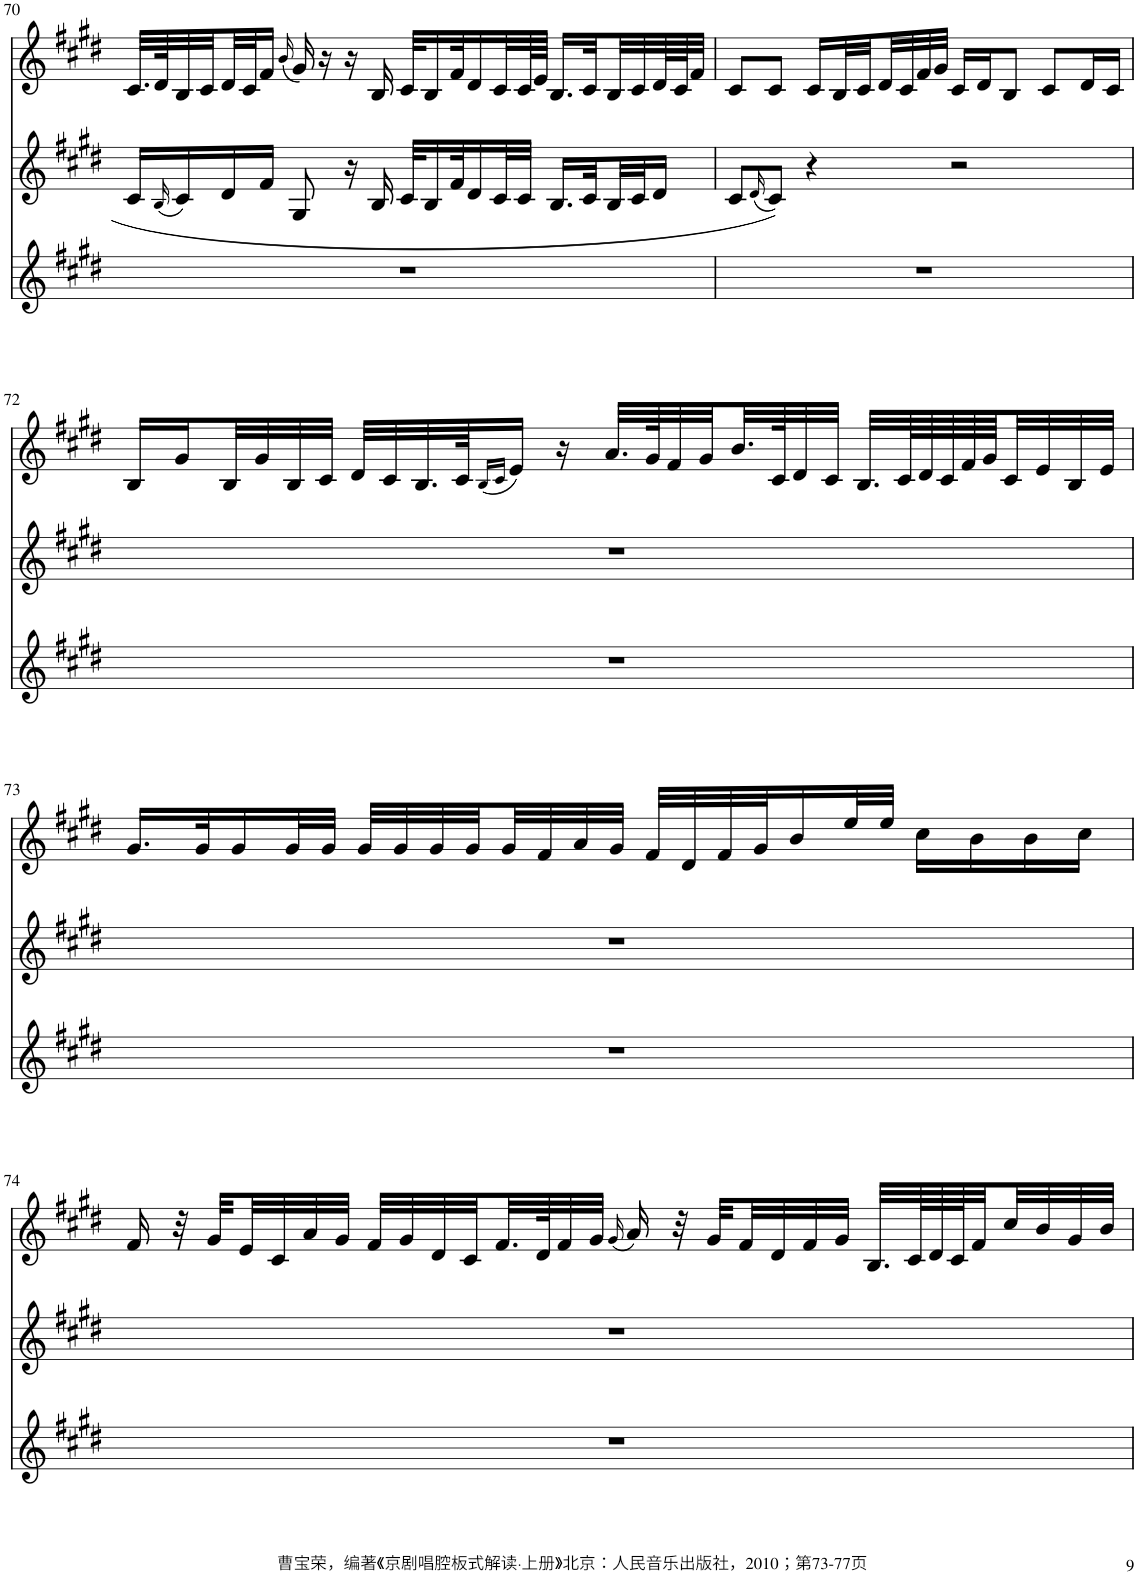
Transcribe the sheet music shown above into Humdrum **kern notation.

**kern	**kern	**kern
*part3	*part2	*part1
*staff3	*staff2	*staff1
*I"Piano	*I"Piano	*I"Piano
*I'Pno	*I'Pno	*I'Pno
!!LO:PB:g=z
*clefG2	*clefG2	*clefG2
*k[f#c#g#d#]	*k[f#c#g#d#]	*k[f#c#g#d#]
*M4/4	*M4/4	*M4/4
=70	=70	=70
1r	16c#/LL	32.c#/LLL
.	.	64d#/K
.	(16qB/	.
.	16c#/)	32B/
.	.	32c#/
.	16d#/	32d#/
.	.	32c#/J
.	16f#/JJ	16f#/JJ
.	.	(16qb/
.	8G#/	16g#/)
.	.	16r
.	16r	16r
.	16B/	16B/
.	32c#/KLL	32c#/KLL
.	16B/	16B/
.	32f#/K	32f#/K
.	16d#/	16d#/
.	32c#/L	32c#/L
.	32c#/JJJ	64c#/L
.	.	64e/JJJJ
.	16.B/LL	16.B/LL
.	32c#/L	32c#/L
.	32B/	32B/
.	32c#/J	32c#/
.	16d#/JJ	64d#/L
.	.	64c#/J
.	.	32f#/JJJ
=71	=71	=71
1r	8c#/L	8c#/L
.	(16qd#/	.
.	8c#/J)	8c#/J
.	4r	16c#/LL
.	.	32B/L
.	.	32c#/
.	.	32d#/
.	.	32c#/
.	.	32f#/
.	.	32g#/JJJ
.	2r	16c#/LL
.	.	16d#/J
.	.	8B/J
.	.	8c#/L
.	.	16d#/L
.	.	16c#/JJ
!!LO:LB:g=z
=72	=72	=72
1r	1r	16B/LL
.	.	16g#/
.	.	32B/L
.	.	32g#/
.	.	32B/
.	.	32c#/JJJ
.	.	32d#/LLL
.	.	32c#/
.	.	32.B/
.	.	64c#/JK
.	.	(16qB/LL
.	.	16qc#/JJ
.	.	16e/JJ)
.	.	16r
.	.	32.a/LLL
.	.	64g#/K
.	.	32f#/
.	.	32g#/
.	.	32.b/
.	.	64c#/K
.	.	32d#/
.	.	32c#/JJJ
.	.	32.B/LLL
.	.	64c#/L
.	.	64d#/
.	.	64c#/
.	.	64f#/
.	.	64g#/J
.	.	32c#/
.	.	32e/
.	.	32B/
.	.	32e/JJJ
!!LO:LB:g=z
=73	=73	=73
1r	1r	16.g#/LL
.	.	32g#/K
.	.	16g#/
.	.	32g#/L
.	.	32g#/JJJ
.	.	32g#/LLL
.	.	32g#/
.	.	32g#/
.	.	32g#/
.	.	32g#/
.	.	32f#/
.	.	32a/
.	.	32g#/JJJ
.	.	32f#/LLL
.	.	32d#/
.	.	32f#/
.	.	32g#/J
.	.	16b/
.	.	32ee/L
.	.	32ee/JJJ
.	.	16cc#\LL
.	.	16b\
.	.	16b\
.	.	16cc#\JJ
!!LO:LB:g=z
=74	=74	=74
1r	1r	16f#/
.	.	32r
.	.	32g#/LLL
.	.	32e/
.	.	32c#/
.	.	32a/
.	.	32g#/JJJ
.	.	32f#/LLL
.	.	32g#/
.	.	32d#/
.	.	32c#/
.	.	32.f#/
.	.	64d#/K
.	.	32f#/
.	.	32g#/JJJ
.	.	(16qg#/
.	.	16a/)
.	.	32r
.	.	32g#/LLL
.	.	32f#/
.	.	32d#/
.	.	32f#/
.	.	32g#/JJJ
.	.	32.B/LLL
.	.	64c#/L
.	.	64d#/
.	.	64c#/J
.	.	32f#/
.	.	32cc#/
.	.	32b/
.	.	32g#/
.	.	32b/JJJ
=	=	=
*-	*-	*-
